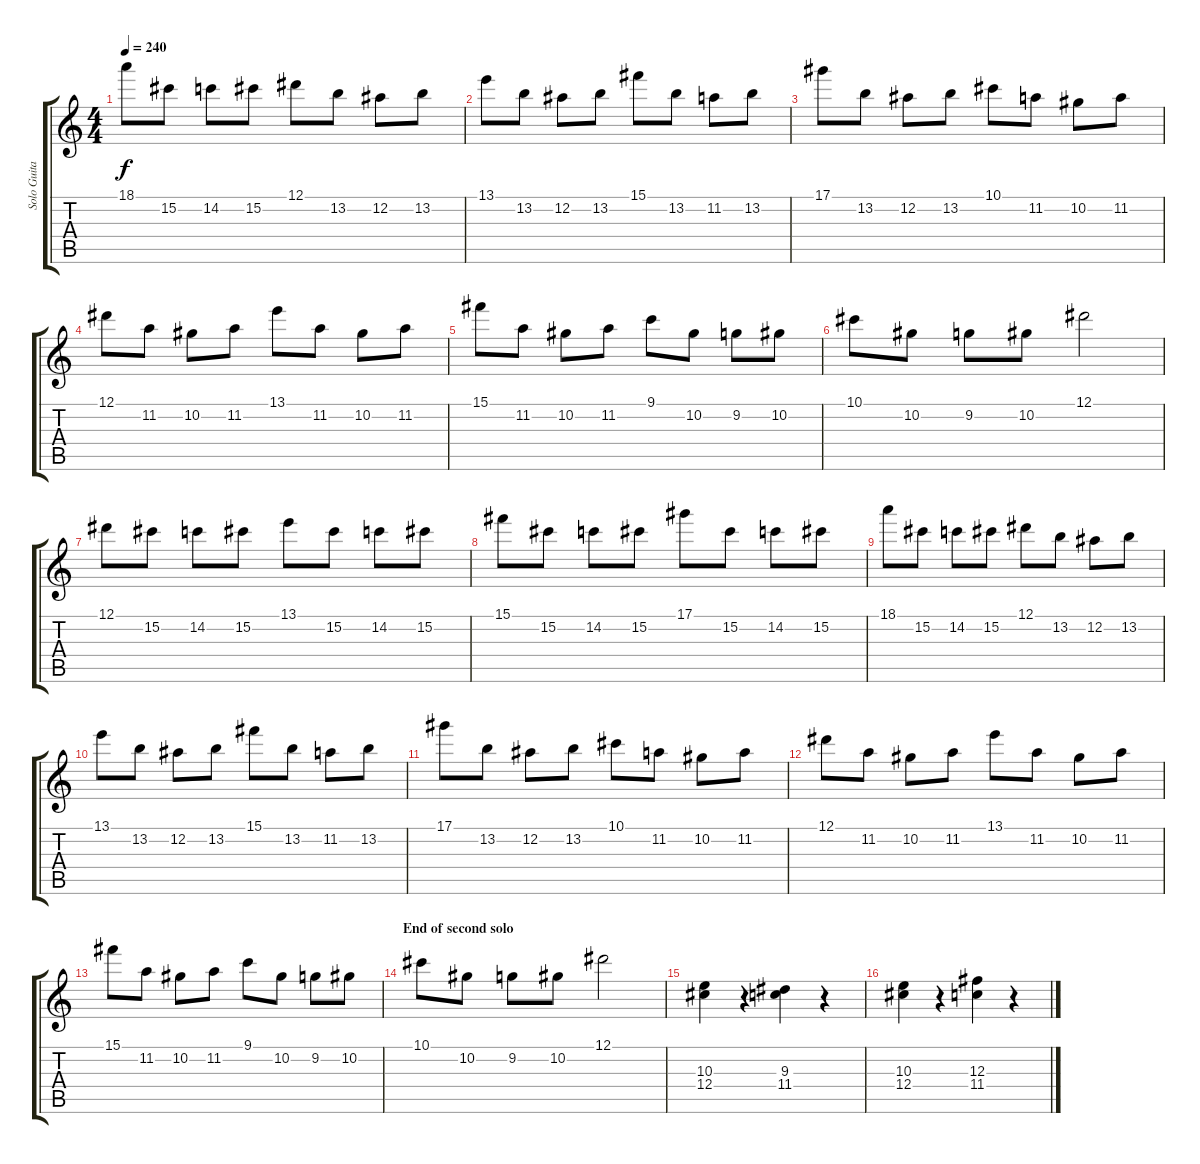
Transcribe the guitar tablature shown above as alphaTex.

\track ("Solo Guitar" "Solo Guita") {instrument distortionguitar}
\staff {score tabs}
\tuning (Eb4 Bb3 Gb3 Db3 Ab2 Eb2) {hide}
\ts (4 4)
\tempo 240
\clef g2
\ks c
18.1.8{dy f} 15.2.8 14.2.8 15.2.8 12.1.8 13.2.8 12.2.8 13.2.8 |
13.1.8 13.2.8 12.2.8 13.2.8 15.1.8 13.2.8 11.2.8 13.2.8 |
17.1.8 13.2.8 12.2.8 13.2.8 10.1.8 11.2.8 10.2.8 11.2.8 |
12.1.8 11.2.8 10.2.8 11.2.8 13.1.8 11.2.8 10.2.8 11.2.8 |
15.1.8 11.2.8 10.2.8 11.2.8 9.1.8 10.2.8 9.2.8 10.2.8 |
10.1.8 10.2.8 9.2.8 10.2.8 12.1.2 |
12.1.8 15.2.8 14.2.8 15.2.8 13.1.8 15.2.8 14.2.8 15.2.8 |
15.1.8 15.2.8 14.2.8 15.2.8 17.1.8 15.2.8 14.2.8 15.2.8 |
18.1.8 15.2.8 14.2.8 15.2.8 12.1.8 13.2.8 12.2.8 13.2.8 |
13.1.8 13.2.8 12.2.8 13.2.8 15.1.8 13.2.8 11.2.8 13.2.8 |
17.1.8 13.2.8 12.2.8 13.2.8 10.1.8 11.2.8 10.2.8 11.2.8 |
12.1.8 11.2.8 10.2.8 11.2.8 13.1.8 11.2.8 10.2.8 11.2.8 |
15.1.8 11.2.8 10.2.8 11.2.8 9.1.8 10.2.8 9.2.8 10.2.8 |
\section ("" "End of second solo")
10.1.8 10.2.8 9.2.8 10.2.8 12.1.2 |
(10.3 12.4).4 r.4 (9.3 11.4).4 r.4 |
(10.3 12.4).4 r.4 (12.3 11.4).4 r.4
